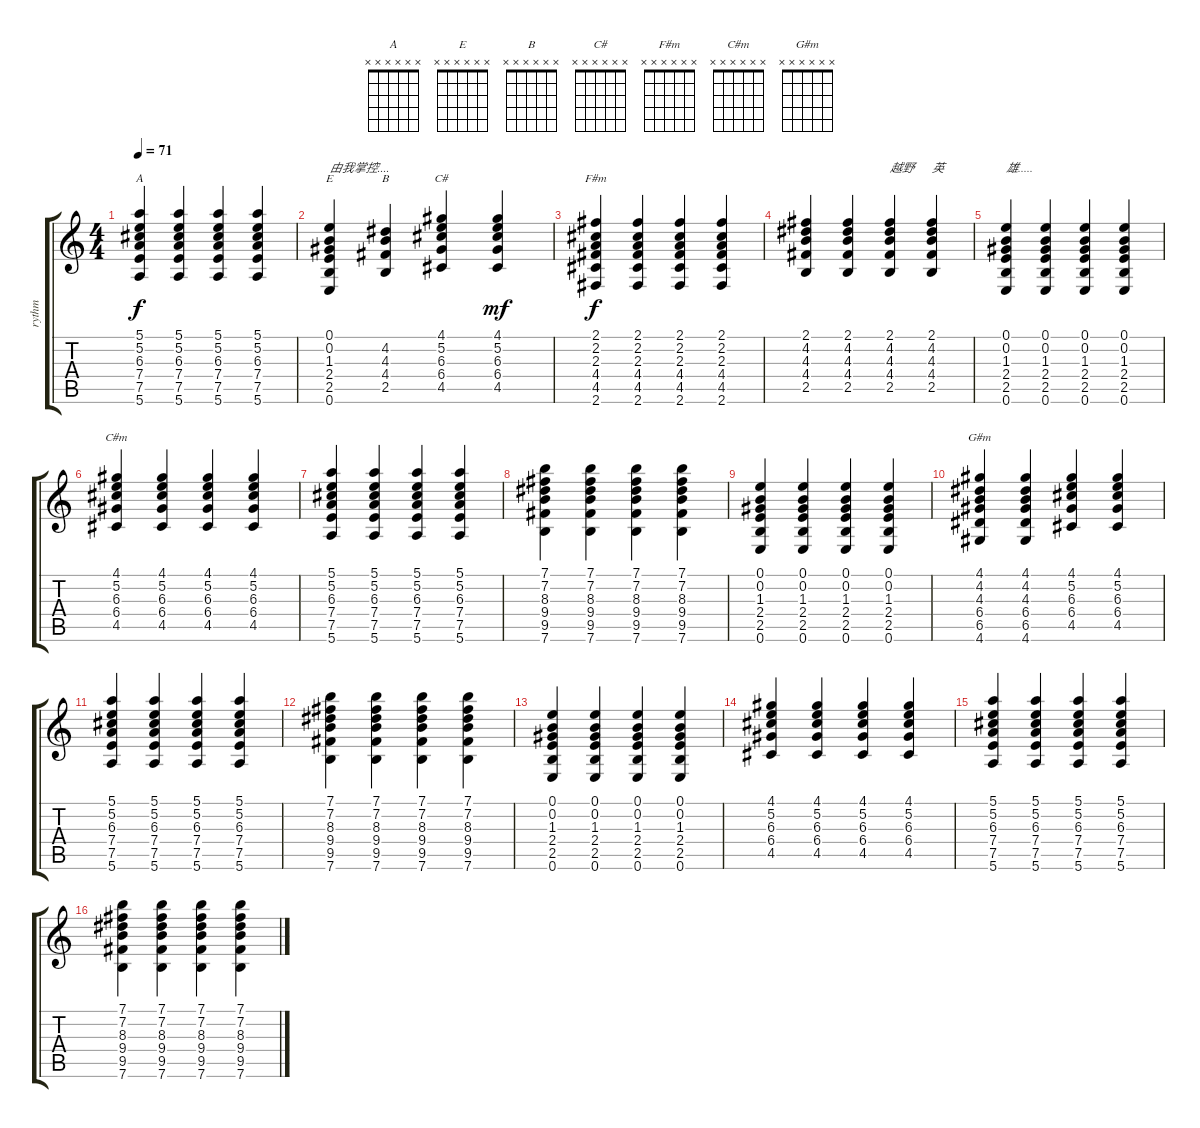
\track ("rythm" "rythm") {instrument acousticguitarsteel}
\staff {score tabs}
\tuning (E4 B3 G3 D3 A2 E2) {hide}
\chord ("A" x x x x x x)
\chord ("E" x x x x x x)
\chord ("B" x x x x x x)
\chord ("C#" x x x x x x)
\chord ("F#m" x x x x x x)
\chord ("C#m" x x x x x x)
\chord ("G#m" x x x x x x)
\ts (4 4)
\tempo 71
\clef g2
\ks c
(5.1 5.2 6.3 7.4 7.5 5.6).4{ch "A" dy f} (5.1 5.2 6.3 7.4 7.5 5.6).4 (5.1 5.2 6.3 7.4 7.5 5.6).4 (5.1 5.2 6.3 7.4 7.5 5.6).4 |
(0.1 0.2 1.3 2.4 2.5 0.6).4{ch "E" txt "由我掌控...."} (4.2 4.3 4.4 2.5).4{ch "B"} (4.1 5.2 6.3 6.4 4.5).4{ch "C#"} (4.1 5.2 6.3 6.4 4.5).4{dy mf} |
(2.1 2.2 2.3 4.4 4.5 2.6).4{ch "F#m" dy f} (2.1 2.2 2.3 4.4 4.5 2.6).4 (2.1 2.2 2.3 4.4 4.5 2.6).4 (2.1 2.2 2.3 4.4 4.5 2.6).4 |
(2.1 4.2 4.3 4.4 2.5).4 (2.1 4.2 4.3 4.4 2.5).4 (2.1 4.2 4.3 4.4 2.5).4{txt "越野"} (2.1 4.2 4.3 4.4 2.5).4{txt "英"} |
(0.1 0.2 1.3 2.4 2.5 0.6).4{txt "雄....."} (0.1 0.2 1.3 2.4 2.5 0.6).4 (0.1 0.2 1.3 2.4 2.5 0.6).4 (0.1 0.2 1.3 2.4 2.5 0.6).4 |
(4.1 5.2 6.3 6.4 4.5).4{ch "C#m"} (4.1 5.2 6.3 6.4 4.5).4 (4.1 5.2 6.3 6.4 4.5).4 (4.1 5.2 6.3 6.4 4.5).4 |
(5.1 5.2 6.3 7.4 7.5 5.6).4 (5.1 5.2 6.3 7.4 7.5 5.6).4 (5.1 5.2 6.3 7.4 7.5 5.6).4 (5.1 5.2 6.3 7.4 7.5 5.6).4 |
(7.1 7.2 8.3 9.4 9.5 7.6).4 (7.1 7.2 8.3 9.4 9.5 7.6).4 (7.1 7.2 8.3 9.4 9.5 7.6).4 (7.1 7.2 8.3 9.4 9.5 7.6).4 |
(0.1 0.2 1.3 2.4 2.5 0.6).4 (0.1 0.2 1.3 2.4 2.5 0.6).4 (0.1 0.2 1.3 2.4 2.5 0.6).4 (0.1 0.2 1.3 2.4 2.5 0.6).4 |
(4.1 4.2 4.3 6.4 6.5 4.6).4{ch "G#m"} (4.1 4.2 4.3 6.4 6.5 4.6).4 (4.1 5.2 6.3 6.4 4.5).4 (4.1 5.2 6.3 6.4 4.5).4 |
(5.1 5.2 6.3 7.4 7.5 5.6).4 (5.1 5.2 6.3 7.4 7.5 5.6).4 (5.1 5.2 6.3 7.4 7.5 5.6).4 (5.1 5.2 6.3 7.4 7.5 5.6).4 |
(7.1 7.2 8.3 9.4 9.5 7.6).4 (7.1 7.2 8.3 9.4 9.5 7.6).4 (7.1 7.2 8.3 9.4 9.5 7.6).4 (7.1 7.2 8.3 9.4 9.5 7.6).4 |
(0.1 0.2 1.3 2.4 2.5 0.6).4 (0.1 0.2 1.3 2.4 2.5 0.6).4 (0.1 0.2 1.3 2.4 2.5 0.6).4 (0.1 0.2 1.3 2.4 2.5 0.6).4 |
(4.1 5.2 6.3 6.4 4.5).4 (4.1 5.2 6.3 6.4 4.5).4 (4.1 5.2 6.3 6.4 4.5).4 (4.1 5.2 6.3 6.4 4.5).4 |
(5.1 5.2 6.3 7.4 7.5 5.6).4 (5.1 5.2 6.3 7.4 7.5 5.6).4 (5.1 5.2 6.3 7.4 7.5 5.6).4 (5.1 5.2 6.3 7.4 7.5 5.6).4 |
(7.1 7.2 8.3 9.4 9.5 7.6).4 (7.1 7.2 8.3 9.4 9.5 7.6).4 (7.1 7.2 8.3 9.4 9.5 7.6).4 (7.1 7.2 8.3 9.4 9.5 7.6).4
